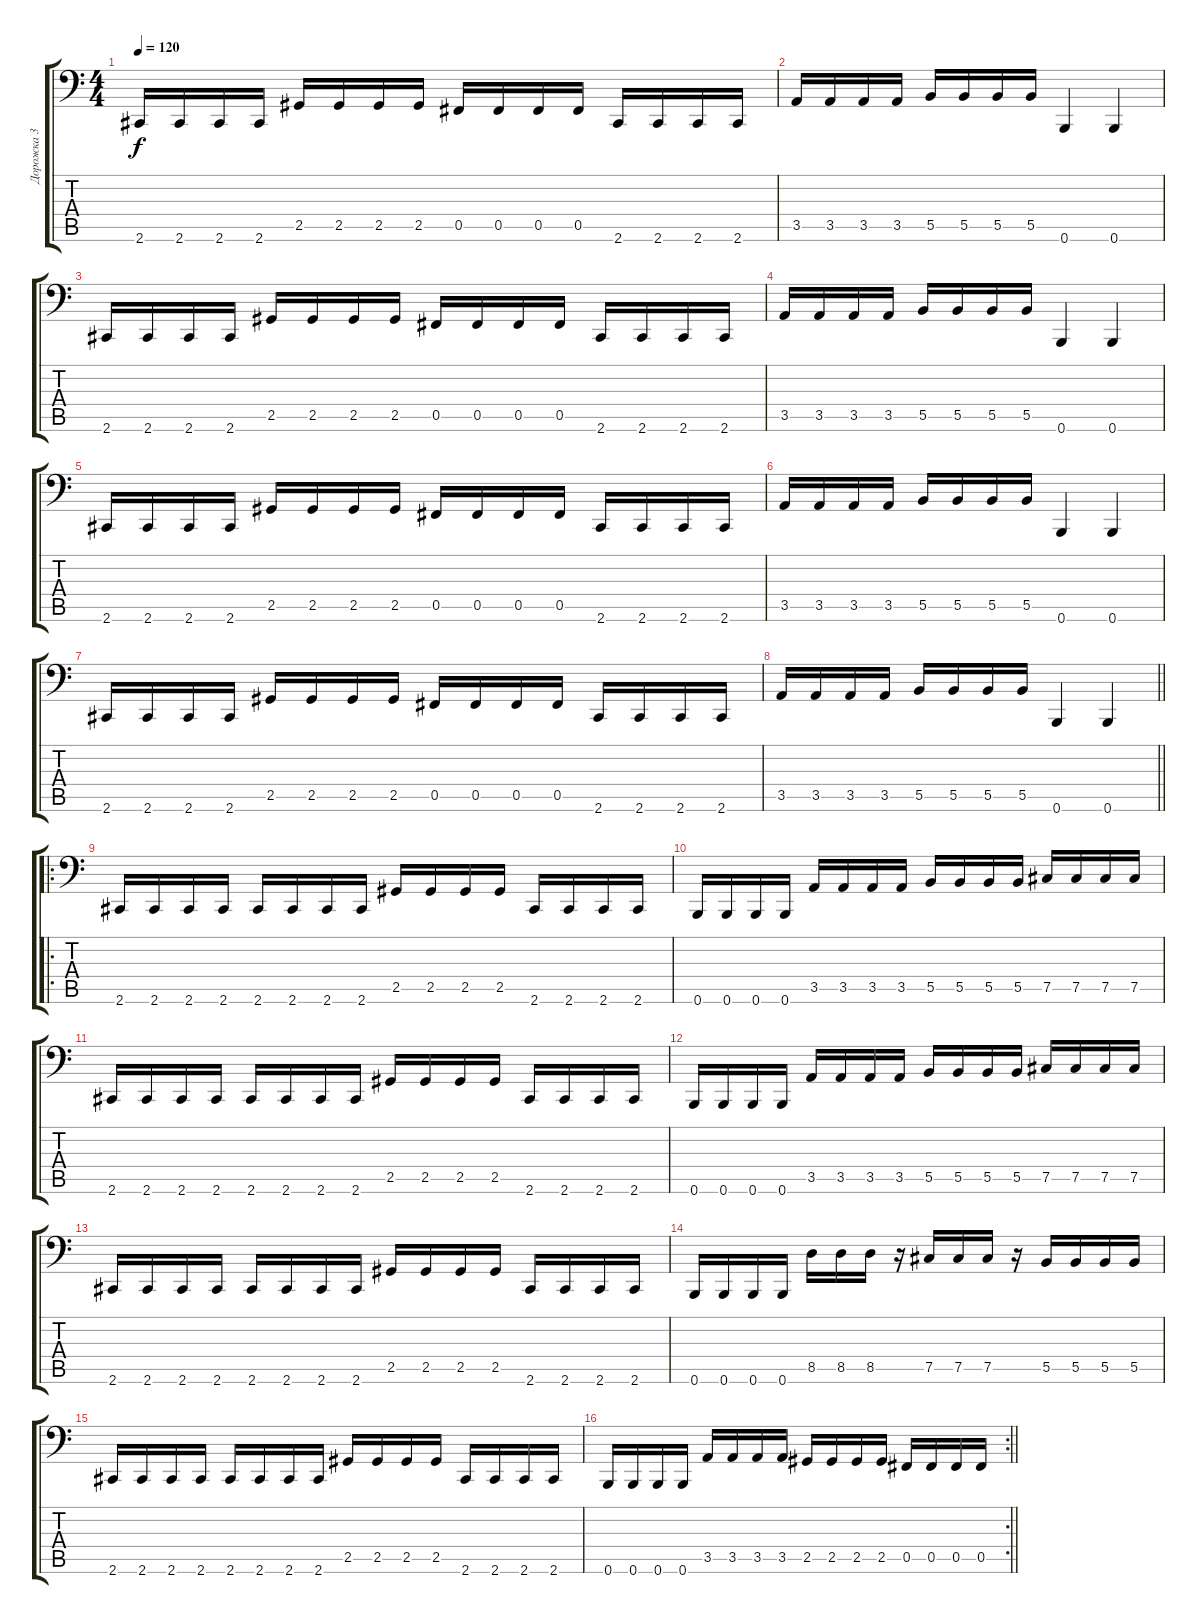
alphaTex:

\track ("Дорожка 3" "Дорожка 3") {instrument electricbassfinger}
\staff {score tabs}
\tuning (Db3 Ab2 E2 B1 Gb1 B0) {hide}
\ts (4 4)
\tempo 120
\clef f4
\ks c
2.6.16{dy f} 2.6.16 2.6.16 2.6.16 2.5.16 2.5.16 2.5.16 2.5.16 0.5.16 0.5.16 0.5.16 0.5.16 2.6.16 2.6.16 2.6.16 2.6.16 |
3.5.16 3.5.16 3.5.16 3.5.16 5.5.16 5.5.16 5.5.16 5.5.16 0.6.4 0.6.4 |
2.6.16 2.6.16 2.6.16 2.6.16 2.5.16 2.5.16 2.5.16 2.5.16 0.5.16 0.5.16 0.5.16 0.5.16 2.6.16 2.6.16 2.6.16 2.6.16 |
3.5.16 3.5.16 3.5.16 3.5.16 5.5.16 5.5.16 5.5.16 5.5.16 0.6.4 0.6.4 |
2.6.16 2.6.16 2.6.16 2.6.16 2.5.16 2.5.16 2.5.16 2.5.16 0.5.16 0.5.16 0.5.16 0.5.16 2.6.16 2.6.16 2.6.16 2.6.16 |
3.5.16 3.5.16 3.5.16 3.5.16 5.5.16 5.5.16 5.5.16 5.5.16 0.6.4 0.6.4 |
2.6.16 2.6.16 2.6.16 2.6.16 2.5.16 2.5.16 2.5.16 2.5.16 0.5.16 0.5.16 0.5.16 0.5.16 2.6.16 2.6.16 2.6.16 2.6.16 |
\barLineRight lightlight
3.5.16 3.5.16 3.5.16 3.5.16 5.5.16 5.5.16 5.5.16 5.5.16 0.6.4 0.6.4 |
\ro
\section ("" " ")
2.6.16 2.6.16 2.6.16 2.6.16 2.6.16 2.6.16 2.6.16 2.6.16 2.5.16 2.5.16 2.5.16 2.5.16 2.6.16 2.6.16 2.6.16 2.6.16 |
0.6.16 0.6.16 0.6.16 0.6.16 3.5.16 3.5.16 3.5.16 3.5.16 5.5.16 5.5.16 5.5.16 5.5.16 7.5.16 7.5.16 7.5.16 7.5.16 |
2.6.16 2.6.16 2.6.16 2.6.16 2.6.16 2.6.16 2.6.16 2.6.16 2.5.16 2.5.16 2.5.16 2.5.16 2.6.16 2.6.16 2.6.16 2.6.16 |
0.6.16 0.6.16 0.6.16 0.6.16 3.5.16 3.5.16 3.5.16 3.5.16 5.5.16 5.5.16 5.5.16 5.5.16 7.5.16 7.5.16 7.5.16 7.5.16 |
2.6.16 2.6.16 2.6.16 2.6.16 2.6.16 2.6.16 2.6.16 2.6.16 2.5.16 2.5.16 2.5.16 2.5.16 2.6.16 2.6.16 2.6.16 2.6.16 |
0.6.16 0.6.16 0.6.16 0.6.16 8.5.16 8.5.16 8.5.16 r.16 7.5.16 7.5.16 7.5.16 r.16 5.5.16 5.5.16 5.5.16 5.5.16 |
2.6.16 2.6.16 2.6.16 2.6.16 2.6.16 2.6.16 2.6.16 2.6.16 2.5.16 2.5.16 2.5.16 2.5.16 2.6.16 2.6.16 2.6.16 2.6.16 |
\rc 2
\barLineRight lightlight
0.6.16 0.6.16 0.6.16 0.6.16 3.5.16 3.5.16 3.5.16 3.5.16 2.5.16 2.5.16 2.5.16 2.5.16 0.5.16 0.5.16 0.5.16 0.5.16
